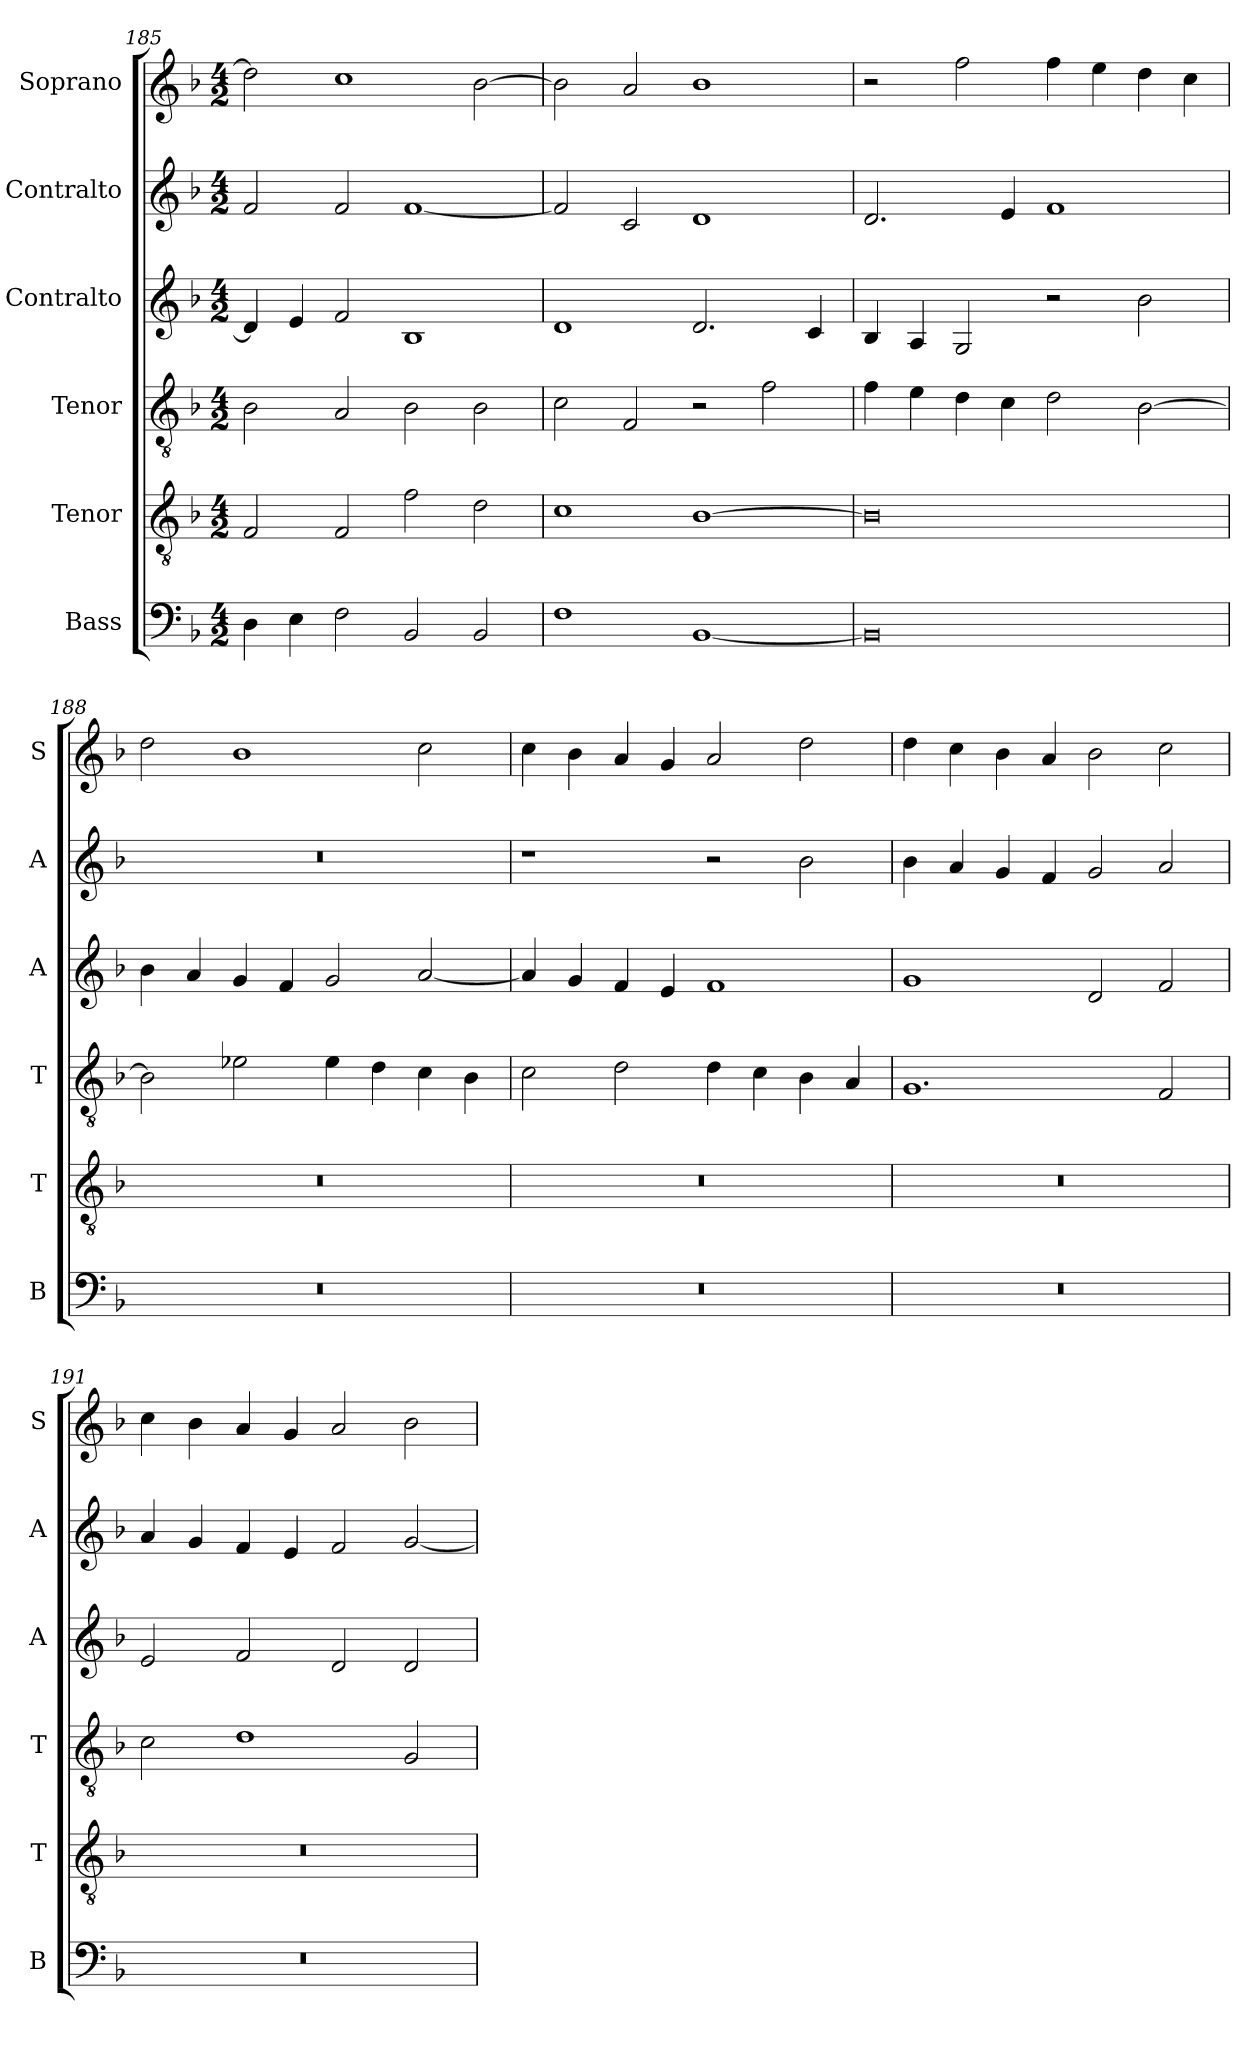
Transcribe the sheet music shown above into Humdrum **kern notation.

**kern	**kern	**kern	**kern	**kern	**kern
*part6	*part5	*part4	*part3	*part2	*part1
*staff6	*staff5	*staff4	*staff3	*staff2	*staff1
*I"Bass	*I"Tenor	*I"Tenor	*I"Contralto	*I"Contralto	*I"Soprano
*I'B	*I'T	*I'T	*I'A	*I'A	*I'S
*clefF4	*clefGv2	*clefGv2	*clefG2	*clefG2	*clefG2
*k[b-]	*k[b-]	*k[b-]	*k[b-]	*k[b-]	*k[b-]
*F:ion	*F:ion	*F:ion	*F:ion	*F:ion	*F:ion
*M4/2	*M4/2	*M4/2	*M4/2	*M4/2	*M4/2
=185	=185	=185	=185	=185	=185
4D	2F	2B-	4d]	2f	2dd]
4E	.	.	4e	.	.
2F	2F	2A	2f	2f	1cc
2BB-	2f	2B-	1B-	[1f	.
2BB-	2d	2B-	.	.	[2b-
=186	=186	=186	=186	=186	=186
1F	1c	2c	1d	2f]	2b-]
.	.	2F	.	2c	2a
[1BB-	[1B-	2r	2.d	1d	1b-
.	.	2f	.	.	.
.	.	.	4c	.	.
=187	=187	=187	=187	=187	=187
0BB-]	0B-]	4f	4B-	2.d	2r
.	.	4e	4A	.	.
.	.	4d	2G	.	2ff
.	.	4c	.	4e	.
.	.	2d	2r	1f	4ff
.	.	.	.	.	4ee
.	.	[2B-	2b-	.	4dd
.	.	.	.	.	4cc
=188	=188	=188	=188	=188	=188
0r	0r	2B-]	4b-	0r	2dd
.	.	.	4a	.	.
.	.	2e-X	4g	.	1b-
.	.	.	4f	.	.
.	.	4e-	2g	.	.
.	.	4d	.	.	.
.	.	4c	[2a	.	2cc
.	.	4B-	.	.	.
=189	=189	=189	=189	=189	=189
0r	0r	2c	4a]	1r	4cc
.	.	.	4g	.	4b-
.	.	2d	4f	.	4a
.	.	.	4e	.	4g
.	.	4d	1f	2r	2a
.	.	4c	.	.	.
.	.	4B-	.	2b-	2dd
.	.	4A	.	.	.
=190	=190	=190	=190	=190	=190
0r	0r	1.G	1g	4b-	4dd
.	.	.	.	4a	4cc
.	.	.	.	4g	4b-
.	.	.	.	4f	4a
.	.	.	2d	2g	2b-
.	.	2F	2f	2a	2cc
=191	=191	=191	=191	=191	=191
0r	0r	2c	2e	4a	4cc
.	.	.	.	4g	4b-
.	.	1d	2f	4f	4a
.	.	.	.	4e	4g
.	.	.	2d	2f	2a
.	.	2G	2d	[2g	2b-
=	=	=	=	=	=
*-	*-	*-	*-	*-	*-
